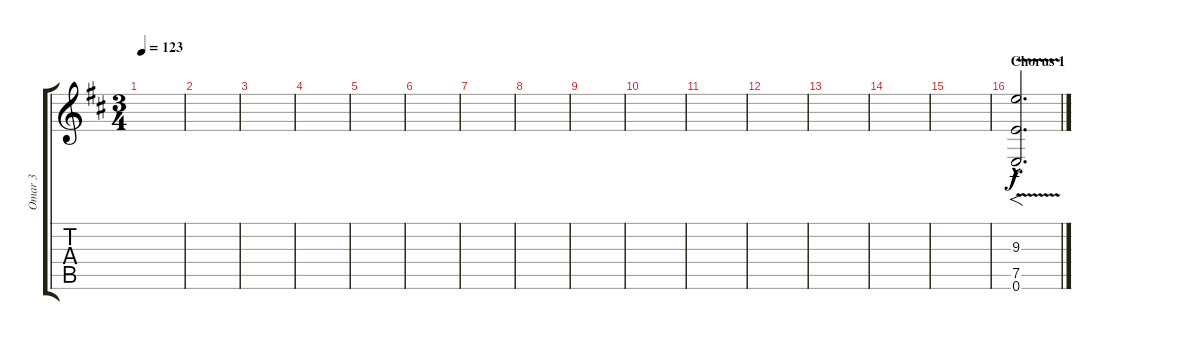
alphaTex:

\track ("Omar 3" "Omar 3") {instrument distortionguitar}
\staff {score tabs}
\tuning (E4 B3 G3 D3 A2 E2) {hide}
\ts (3 4)
\tempo 123
\clef g2
\ks d
|
|
|
|
|
|
|
\section ("" "")
|
|
|
|
|
|
|
|
\section ("" "Chorus 1")
(9.3{hac} 7.5{v hac} 0.6{hac}).2{f d volume 10}
